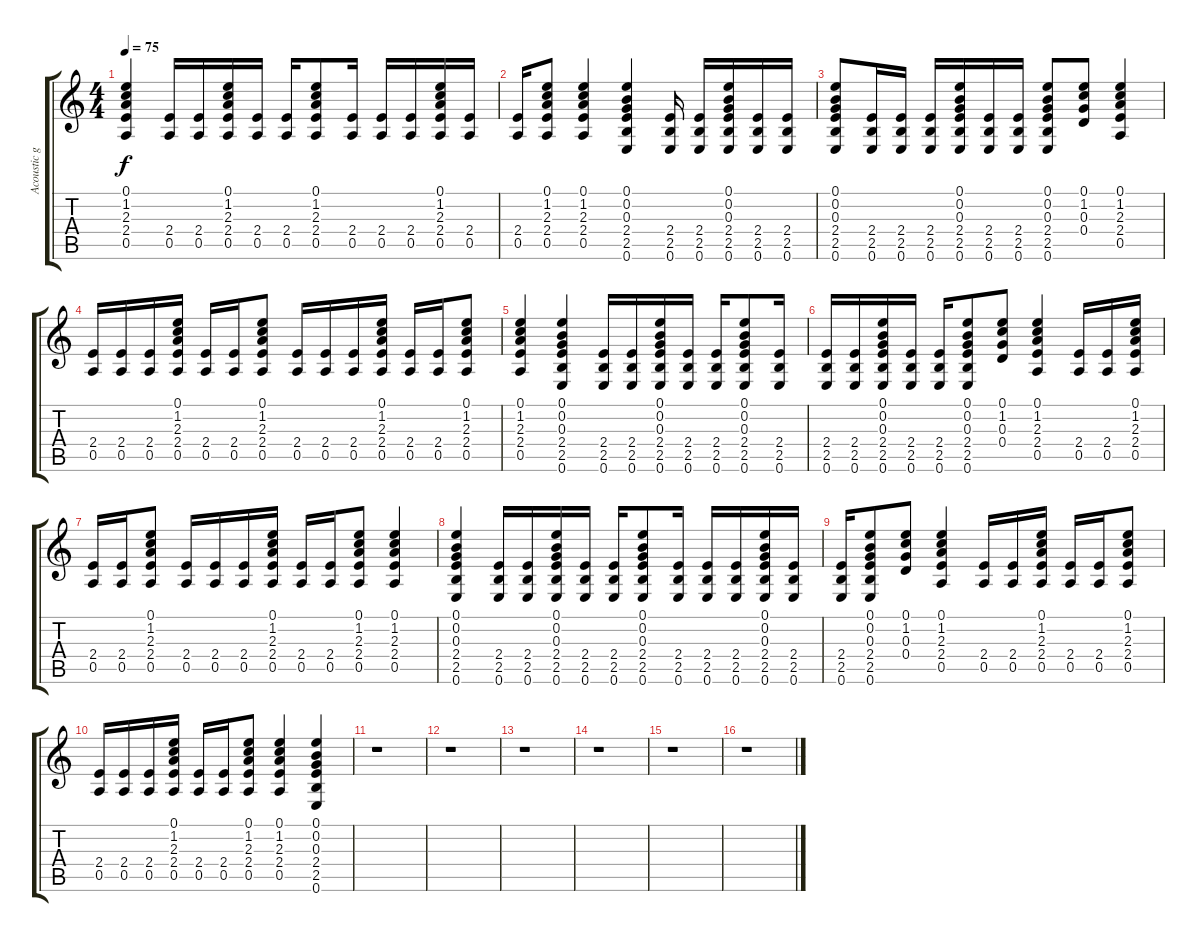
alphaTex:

\track ("Acoustic guitar" "Acoustic g") {instrument acousticguitarsteel}
\staff {score tabs}
\tuning (E4 B3 G3 D3 A2 E2) {hide}
\ts (4 4)
\tempo 75
\clef g2
\ks c
(0.1 1.2 2.3 2.4 0.5).4{dy f instrument acousticguitarsteel} (2.4 0.5).16 (2.4 0.5).16 (0.1 1.2 2.3 2.4 0.5).16 (2.4 0.5).16 (2.4 0.5).16 (0.1 1.2 2.3 2.4 0.5).8 (2.4 0.5).16 (2.4 0.5).16 (2.4 0.5).16 (0.1 1.2 2.3 2.4 0.5).16 (2.4 0.5).16 |
(2.4 0.5).16 (0.1 1.2 2.3 2.4 0.5).8 (0.1 1.2 2.3 2.4 0.5).4 (0.1 0.2 0.3 2.4 2.5 0.6).4 (2.4 2.5 0.6).16 (2.4 2.5 0.6).16 (0.1 0.2 0.3 2.4 2.5 0.6).16 (2.4 2.5 0.6).16 (2.4 2.5 0.6).16 |
(0.1 0.2 0.3 2.4 2.5 0.6).8 (2.4 2.5 0.6).16 (2.4 2.5 0.6).16 (2.4 2.5 0.6).16 (0.1 0.2 0.3 2.4 2.5 0.6).16 (2.4 2.5 0.6).16 (2.4 2.5 0.6).16 (0.1 0.2 0.3 2.4 2.5 0.6).8 (0.1 1.2 0.3 0.4).8 (0.1 1.2 2.3 2.4 0.5).4 |
(2.4 0.5).16 (2.4 0.5).16 (2.4 0.5).16 (0.1 1.2 2.3 2.4 0.5).16 (2.4 0.5).16 (2.4 0.5).16 (0.1 1.2 2.3 2.4 0.5).8 (2.4 0.5).16 (2.4 0.5).16 (2.4 0.5).16 (0.1 1.2 2.3 2.4 0.5).16 (2.4 0.5).16 (2.4 0.5).16 (0.1 1.2 2.3 2.4 0.5).8 |
(0.1 1.2 2.3 2.4 0.5).4 (0.1 0.2 0.3 2.4 2.5 0.6).4 (2.4 2.5 0.6).16 (2.4 2.5 0.6).16 (0.1 0.2 0.3 2.4 2.5 0.6).16 (2.4 2.5 0.6).16 (2.4 2.5 0.6).16 (0.1 0.2 0.3 2.4 2.5 0.6).8 (2.4 2.5 0.6).16 |
(2.4 2.5 0.6).16 (2.4 2.5 0.6).16 (0.1 0.2 0.3 2.4 2.5 0.6).16 (2.4 2.5 0.6).16 (2.4 2.5 0.6).16 (0.1 0.2 0.3 2.4 2.5 0.6).8 (0.1 1.2 0.3 0.4).8 (0.1 1.2 2.3 2.4 0.5).4 (2.4 0.5).16 (2.4 0.5).16 (0.1 1.2 2.3 2.4 0.5).16 |
(2.4 0.5).16 (2.4 0.5).16 (0.1 1.2 2.3 2.4 0.5).8 (2.4 0.5).16 (2.4 0.5).16 (2.4 0.5).16 (0.1 1.2 2.3 2.4 0.5).16 (2.4 0.5).16 (2.4 0.5).16 (0.1 1.2 2.3 2.4 0.5).8 (0.1 1.2 2.3 2.4 0.5).4 |
(0.1 0.2 0.3 2.4 2.5 0.6).4 (2.4 2.5 0.6).16 (2.4 2.5 0.6).16 (0.1 0.2 0.3 2.4 2.5 0.6).16 (2.4 2.5 0.6).16 (2.4 2.5 0.6).16 (0.1 0.2 0.3 2.4 2.5 0.6).8 (2.4 2.5 0.6).16 (2.4 2.5 0.6).16 (2.4 2.5 0.6).16 (0.1 0.2 0.3 2.4 2.5 0.6).16 (2.4 2.5 0.6).16 |
(2.4 2.5 0.6).16 (0.1 0.2 0.3 2.4 2.5 0.6).8 (0.1 1.2 0.3 0.4).8 (0.1 1.2 2.3 2.4 0.5).4 (2.4 0.5).16 (2.4 0.5).16 (0.1 1.2 2.3 2.4 0.5).16 (2.4 0.5).16 (2.4 0.5).16 (0.1 1.2 2.3 2.4 0.5).8 |
(2.4 0.5).16 (2.4 0.5).16 (2.4 0.5).16 (0.1 1.2 2.3 2.4 0.5).16 (2.4 0.5).16 (2.4 0.5).16 (0.1 1.2 2.3 2.4 0.5).8 (0.1 1.2 2.3 2.4 0.5).4 (0.1 0.2 0.3 2.4 2.5 0.6).4 |
r.1 |
r.1 |
r.1 |
r.1 |
r.1 |
r.1
